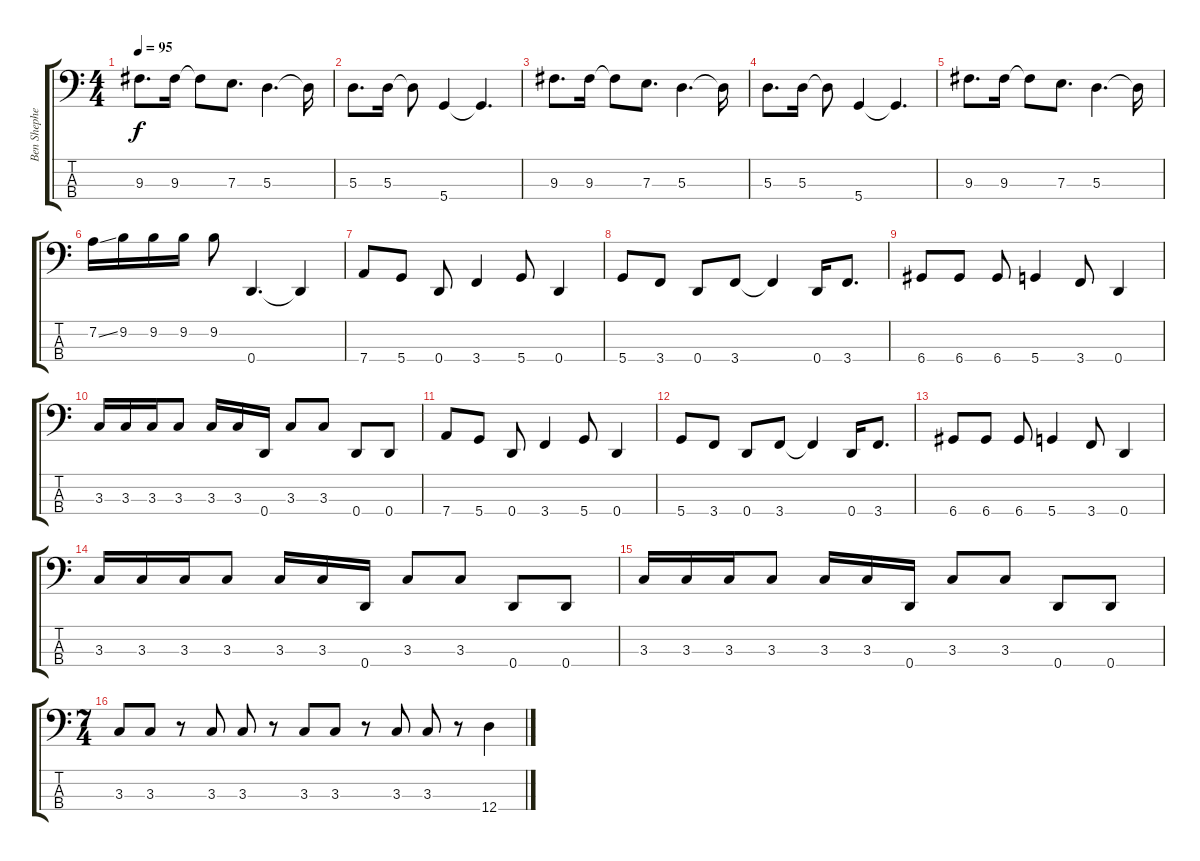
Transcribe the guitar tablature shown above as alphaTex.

\track ("Ben Shepherd  - Rhythm Bass" "Ben Shephe") {instrument electricbassfinger}
\staff {score tabs}
\tuning (G2 D2 A1 D1) {hide}
\ts (4 4)
\tempo 95
\clef f4
\ks c
9.3.8{d dy f} 9.3.16 9.3{t}.8 7.3.8{d} 5.3.4{d} 5.3{t}.16 |
5.3.8{d} 5.3.16 5.3{t}.8 5.4.4 5.4{t}.4{d} |
9.3.8{d} 9.3.16 9.3{t}.8 7.3.8{d} 5.3.4{d} 5.3{t}.16 |
5.3.8{d} 5.3.16 5.3{t}.8 5.4.4 5.4{t}.4{d} |
9.3.8{d} 9.3.16 9.3{t}.8 7.3.8{d} 5.3.4{d} 5.3{t}.16 |
7.2{ss}.16 9.2.16 9.2.16 9.2.16 9.2.8 0.4.4{d} 0.4{t}.4 |
7.4.8 5.4.8 0.4.8 3.4.4 5.4.8 0.4.4 |
5.4.8 3.4.8 0.4.8 3.4.8 3.4{t}.4 0.4.16 3.4.8{d} |
6.4.8 6.4.8 6.4.8 5.4.4 3.4.8 0.4.4 |
3.3.16 3.3.16 3.3.16 3.3.8 3.3.16 3.3.16 0.4.16 3.3.8 3.3.8 0.4.8 0.4.8 |
7.4.8 5.4.8 0.4.8 3.4.4 5.4.8 0.4.4 |
5.4.8 3.4.8 0.4.8 3.4.8 3.4{t}.4 0.4.16 3.4.8{d} |
6.4.8 6.4.8 6.4.8 5.4.4 3.4.8 0.4.4 |
3.3.16 3.3.16 3.3.16 3.3.8 3.3.16 3.3.16 0.4.16 3.3.8 3.3.8 0.4.8 0.4.8 |
3.3.16 3.3.16 3.3.16 3.3.8 3.3.16 3.3.16 0.4.16 3.3.8 3.3.8 0.4.8 0.4.8 |
\ts (7 4)
3.3.8 3.3.8 r.8 3.3.8 3.3.8 r.8 3.3.8 3.3.8 r.8 3.3.8 3.3.8 r.8 12.4{ss}.4
